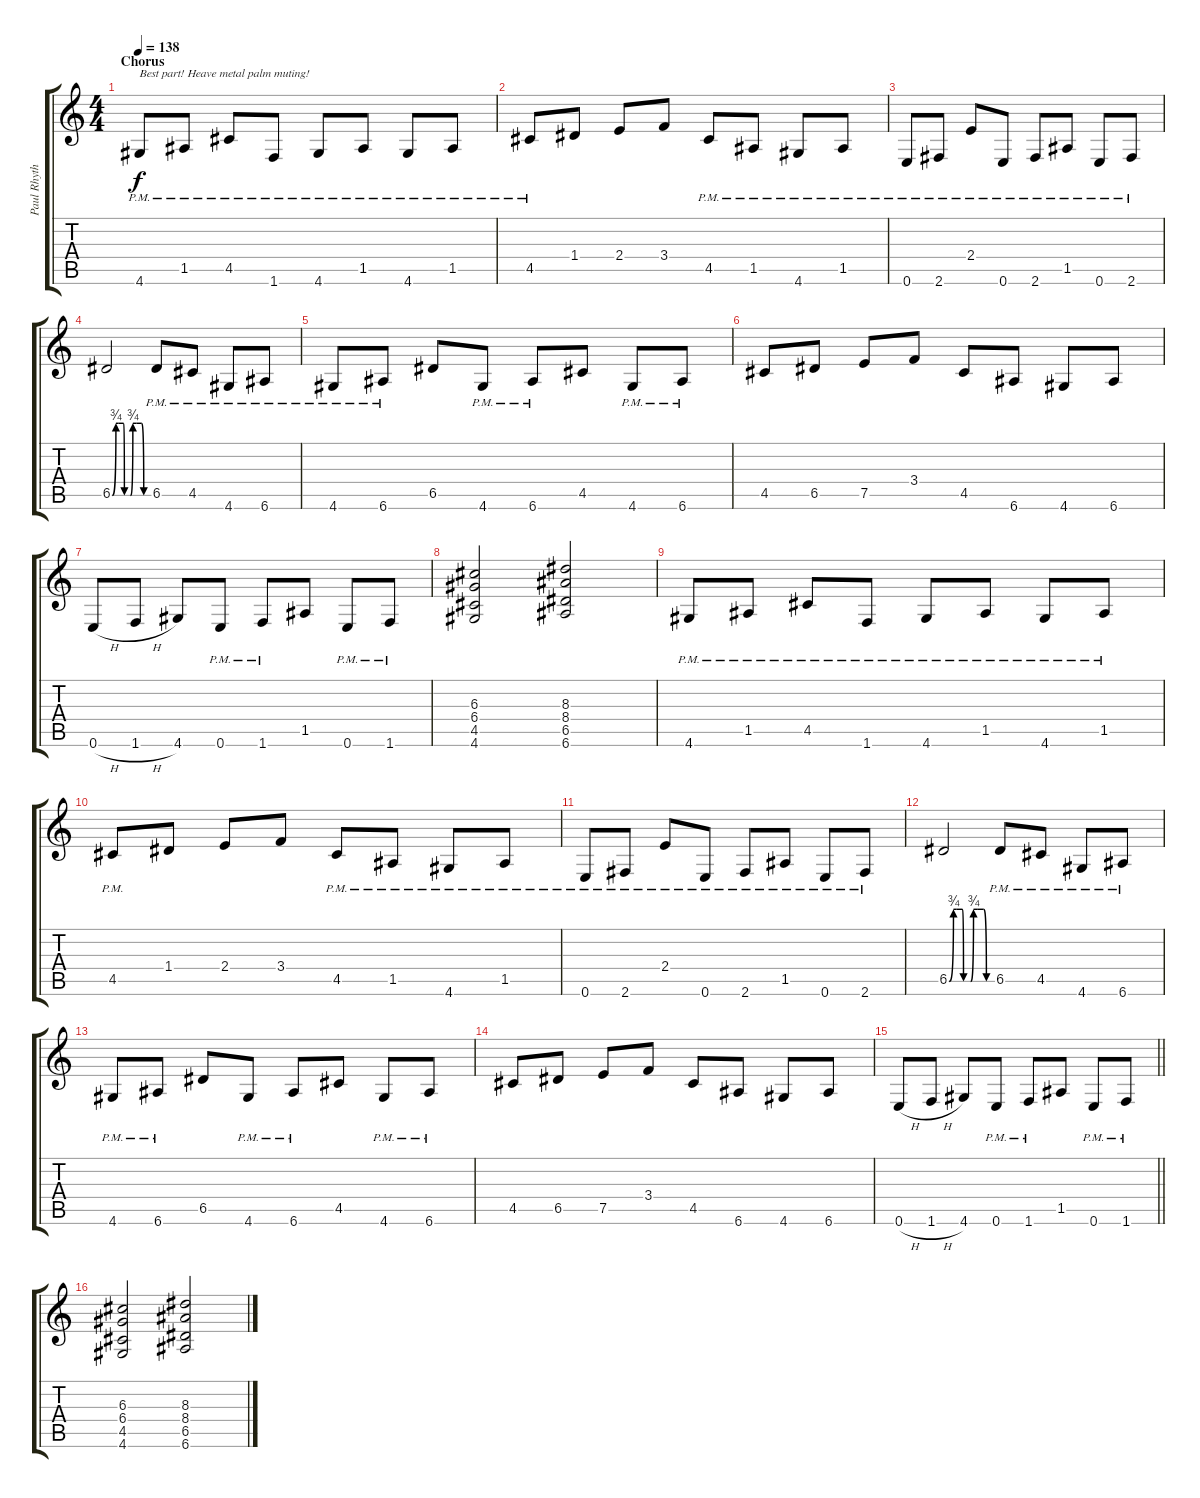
\track ("Paul Rhythm" "Paul Rhyth") {instrument distortionguitar}
\staff {score tabs}
\tuning (E4 B3 G3 D3 A2 E2) {hide}
\ts (4 4)
\section ("" "Chorus")
\tempo 138
\clef g2
\ks c
4.6{pm}.8{txt "Best part! Heave metal palm muting!" dy f} 1.5{pm}.8 4.5{pm}.8 1.6{pm}.8 4.6{pm}.8 1.5{pm}.8 4.6{pm}.8 1.5{pm}.8 |
4.5{pm}.8 1.4.8 2.4.8 3.4.8 4.5{pm}.8 1.5{pm}.8 4.6{pm}.8 1.5{pm}.8 |
0.6{pm}.8 2.6{pm}.8 2.4{pm}.8 0.6{pm}.8 2.6{pm}.8 1.5{pm}.8 0.6{pm}.8 2.6{pm}.8 |
6.5{be (custom 0 0 6 3 10 3 18 3 20 0 26 0 30 0 34 3 40 3 48 3 52 0 57 0 60 0)}.2 6.5{pm}.8 4.5{pm}.8 4.6{pm}.8 6.6{pm}.8 |
4.6{pm}.8 6.6{pm}.8 6.5.8 4.6{pm}.8 6.6{pm}.8 4.5.8 4.6{pm}.8 6.6{pm}.8 |
4.5.8 6.5.8 7.5.8 3.4.8 4.5.8 6.6.8 4.6.8 6.6.8 |
0.6{h}.8 1.6{h}.8 4.6.8 0.6{pm}.8 1.6{pm}.8 1.5.8 0.6{pm}.8 1.6{pm}.8 |
(6.3 6.4 4.5 4.6).2 (8.3 8.4 6.5 6.6).2 |
4.6{pm}.8 1.5{pm}.8 4.5{pm}.8 1.6{pm}.8 4.6{pm}.8 1.5{pm}.8 4.6{pm}.8 1.5{pm}.8 |
4.5{pm}.8 1.4.8 2.4.8 3.4.8 4.5{pm}.8 1.5{pm}.8 4.6{pm}.8 1.5{pm}.8 |
0.6{pm}.8 2.6{pm}.8 2.4{pm}.8 0.6{pm}.8 2.6{pm}.8 1.5{pm}.8 0.6{pm}.8 2.6{pm}.8 |
6.5{be (custom 0 0 6 3 10 3 18 3 20 0 26 0 30 0 34 3 40 3 48 3 52 0 57 0 60 0)}.2 6.5{pm}.8 4.5{pm}.8 4.6{pm}.8 6.6{pm}.8 |
4.6{pm}.8 6.6{pm}.8 6.5.8 4.6{pm}.8 6.6{pm}.8 4.5.8 4.6{pm}.8 6.6{pm}.8 |
4.5.8 6.5.8 7.5.8 3.4.8 4.5.8 6.6.8 4.6.8 6.6.8 |
\barLineRight lightlight
0.6{h}.8 1.6{h}.8 4.6.8 0.6{pm}.8 1.6{pm}.8 1.5.8 0.6{pm}.8 1.6{pm}.8 |
(6.3 6.4 4.5 4.6).2 (8.3 8.4 6.5 6.6).2
